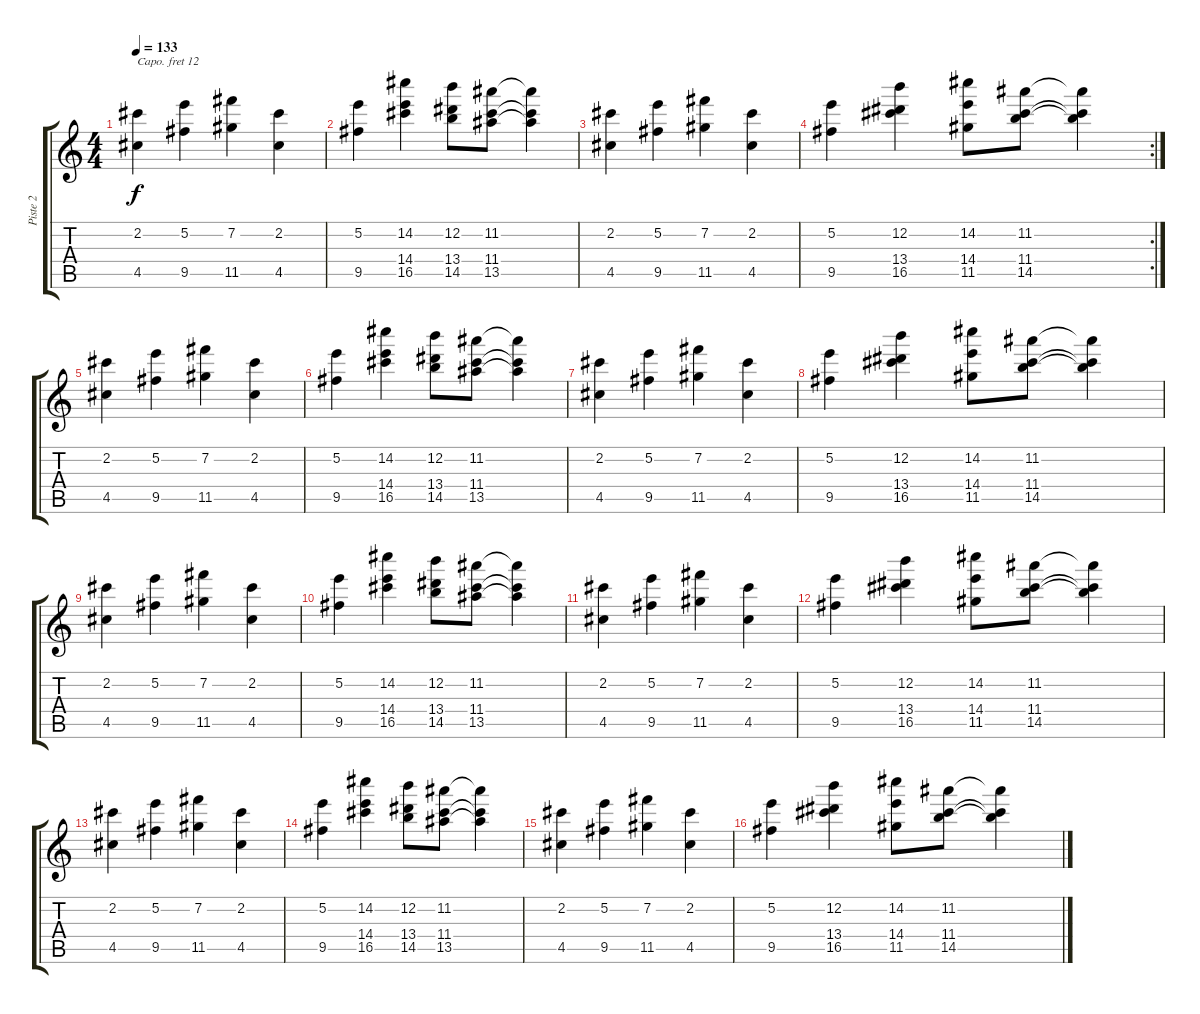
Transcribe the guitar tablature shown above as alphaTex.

\track ("Piste 2" "Piste 2") {instrument celesta}
\staff {score tabs}
\capo 12
\tuning (E5 B4 G4 D4 A3 E3) {hide}
\ts (4 4)
\tempo 133
\clef g2
\ks c
(2.2 4.5).4{dy f instrument celesta} (5.2 9.5).4 (7.2 11.5).4 (2.2 4.5).4 |
(5.2 9.5).4 (14.2 14.4 16.5).4 (12.2 13.4 14.5).8 (11.2 11.4 13.5).8 (11.2{t} 11.4{t} 13.5{t}).4 |
(2.2 4.5).4 (5.2 9.5).4 (7.2 11.5).4 (2.2 4.5).4 |
\rc 2
(5.2 9.5).4 (12.2 13.4 16.5).4 (14.2 14.4 11.5).8 (11.2 11.4 14.5).8 (11.2{t} 11.4{t} 14.5{t}).4 |
(2.2 4.5).4 (5.2 9.5).4 (7.2 11.5).4 (2.2 4.5).4 |
(5.2 9.5).4 (14.2 14.4 16.5).4 (12.2 13.4 14.5).8 (11.2 11.4 13.5).8 (11.2{t} 11.4{t} 13.5{t}).4 |
(2.2 4.5).4 (5.2 9.5).4 (7.2 11.5).4 (2.2 4.5).4 |
(5.2 9.5).4 (12.2 13.4 16.5).4 (14.2 14.4 11.5).8 (11.2 11.4 14.5).8 (11.2{t} 11.4{t} 14.5{t}).4 |
(2.2 4.5).4 (5.2 9.5).4 (7.2 11.5).4 (2.2 4.5).4 |
(5.2 9.5).4 (14.2 14.4 16.5).4 (12.2 13.4 14.5).8 (11.2 11.4 13.5).8 (11.2{t} 11.4{t} 13.5{t}).4 |
(2.2 4.5).4 (5.2 9.5).4 (7.2 11.5).4 (2.2 4.5).4 |
(5.2 9.5).4 (12.2 13.4 16.5).4 (14.2 14.4 11.5).8 (11.2 11.4 14.5).8 (11.2{t} 11.4{t} 14.5{t}).4 |
(2.2 4.5).4 (5.2 9.5).4 (7.2 11.5).4 (2.2 4.5).4 |
(5.2 9.5).4 (14.2 14.4 16.5).4 (12.2 13.4 14.5).8 (11.2 11.4 13.5).8 (11.2{t} 11.4{t} 13.5{t}).4 |
(2.2 4.5).4 (5.2 9.5).4 (7.2 11.5).4 (2.2 4.5).4 |
(5.2 9.5).4 (12.2 13.4 16.5).4 (14.2 14.4 11.5).8 (11.2 11.4 14.5).8 (11.2{t} 11.4{t} 14.5{t}).4
